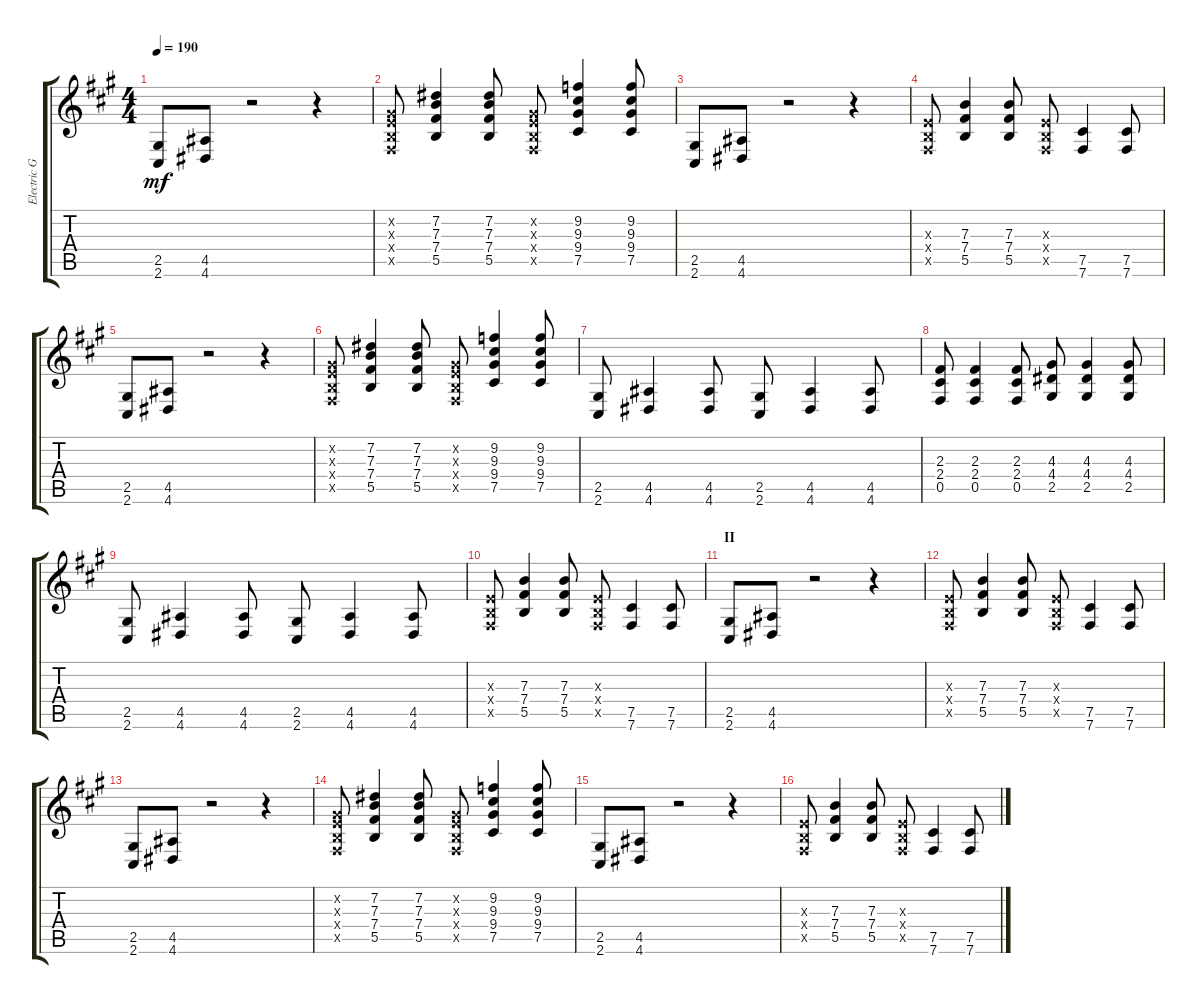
\track ("Electric Guitar <葵>" "Electric G") {instrument distortionguitar}
\staff {score tabs}
\tuning (Db4 Ab3 E3 B2 Gb2 B1) {hide}
\ts (4 4)
\tempo 190
\clef g2
\ks a
(2.5 2.6).8{dy mf} (4.5 4.6).8 r.2 r.4 |
(0.2{x} 0.3{x} 0.4{x} 0.5{x}).8 (7.2 7.3 7.4 5.5).4 (7.2 7.3 7.4 5.5).8 (0.2{x} 0.3{x} 0.4{x} 0.5{x}).8 (9.2 9.3 9.4 7.5).4 (9.2 9.3 9.4 7.5).8 |
(2.5 2.6).8 (4.5 4.6).8 r.2 r.4 |
(0.3{x} 0.4{x} 0.5{x}).8 (7.3 7.4 5.5).4 (7.3 7.4 5.5).8 (0.3{x} 0.4{x} 0.5{x}).8 (7.5 7.6).4 (7.5 7.6).8 |
(2.5 2.6).8 (4.5 4.6).8 r.2 r.4 |
(0.2{x} 0.3{x} 0.4{x} 0.5{x}).8 (7.2 7.3 7.4 5.5).4 (7.2 7.3 7.4 5.5).8 (0.2{x} 0.3{x} 0.4{x} 0.5{x}).8 (9.2 9.3 9.4 7.5).4 (9.2 9.3 9.4 7.5).8 |
\section ("" "")
(2.5 2.6).8 (4.5 4.6).4 (4.5 4.6).8 (2.5 2.6).8 (4.5 4.6).4 (4.5 4.6).8 |
(2.3 2.4 0.5).8 (2.3 2.4 0.5).4 (2.3 2.4 0.5).8 (4.3 4.4 2.5).8 (4.3 4.4 2.5).4 (4.3 4.4 2.5).8 |
(2.5 2.6).8 (4.5 4.6).4 (4.5 4.6).8 (2.5 2.6).8 (4.5 4.6).4 (4.5 4.6).8 |
(0.3{x} 0.4{x} 0.5{x}).8 (7.3 7.4 5.5).4 (7.3 7.4 5.5).8 (0.3{x} 0.4{x} 0.5{x}).8 (7.5 7.6).4 (7.5 7.6).8 |
\section ("" "II")
(2.5 2.6).8 (4.5 4.6).8 r.2 r.4 |
(0.3{x} 0.4{x} 0.5{x}).8 (7.3 7.4 5.5).4 (7.3 7.4 5.5).8 (0.3{x} 0.4{x} 0.5{x}).8 (7.5 7.6).4 (7.5 7.6).8 |
(2.5 2.6).8 (4.5 4.6).8 r.2 r.4 |
(0.2{x} 0.3{x} 0.4{x} 0.5{x}).8 (7.2 7.3 7.4 5.5).4 (7.2 7.3 7.4 5.5).8 (0.2{x} 0.3{x} 0.4{x} 0.5{x}).8 (9.2 9.3 9.4 7.5).4 (9.2 9.3 9.4 7.5).8 |
(2.5 2.6).8 (4.5 4.6).8 r.2 r.4 |
(0.3{x} 0.4{x} 0.5{x}).8 (7.3 7.4 5.5).4 (7.3 7.4 5.5).8 (0.3{x} 0.4{x} 0.5{x}).8 (7.5 7.6).4 (7.5 7.6).8
